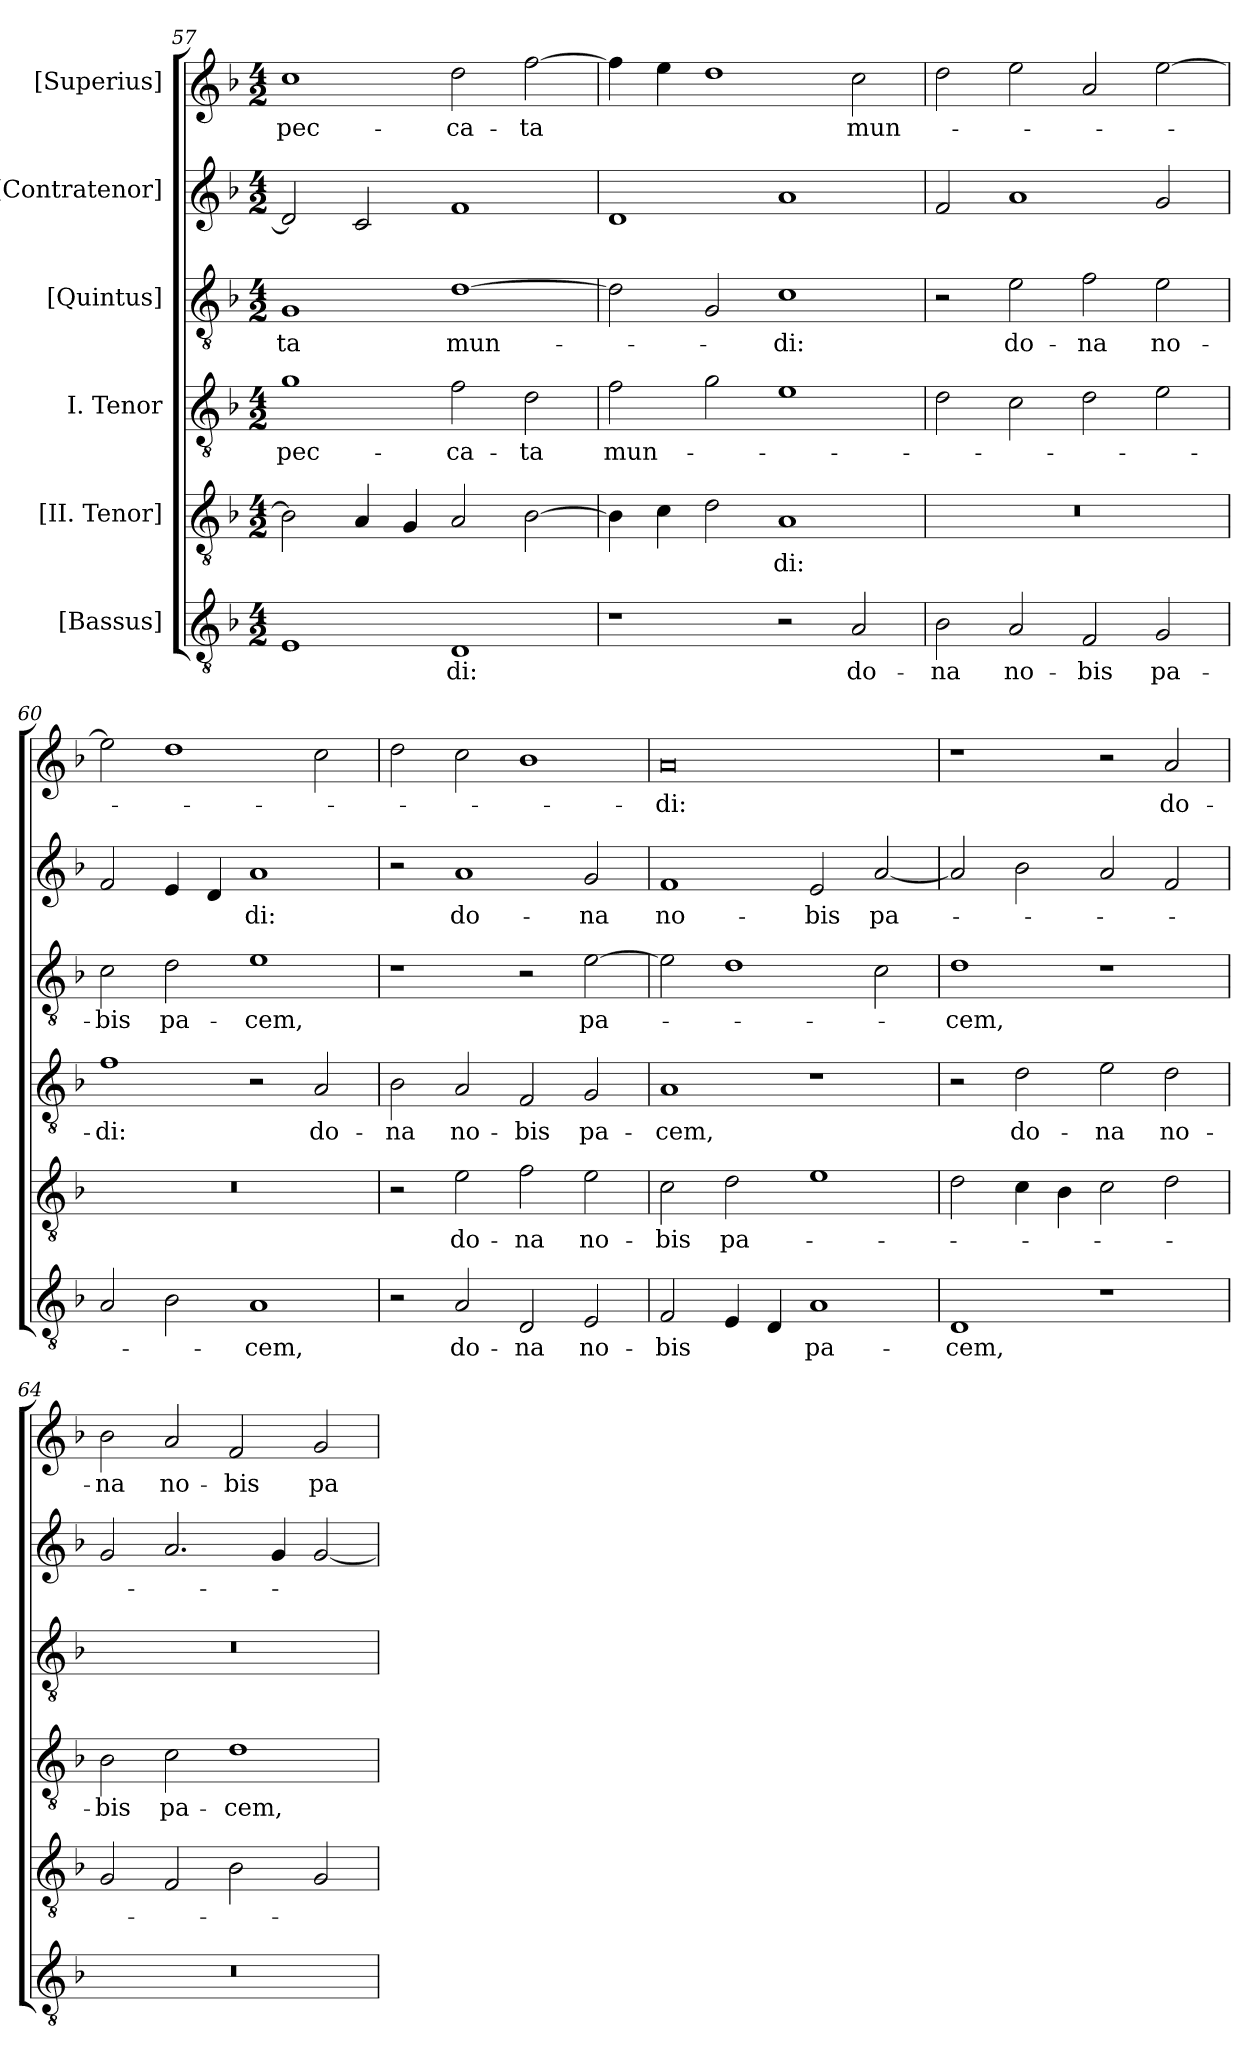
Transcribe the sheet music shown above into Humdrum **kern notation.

**kern	**text	**kern	**text	**kern	**text	**kern	**text	**kern	**text	**kern	**text
*part6	*part6	*part5	*part5	*part4	*part4	*part3	*part3	*part2	*part2	*part1	*part1
*staff6	*staff6	*staff5	*staff5	*staff4	*staff4	*staff3	*staff3	*staff2	*staff2	*staff1	*staff1
*I"[Bassus]	*	*I"[II. Tenor]	*	*I"I. Tenor	*	*I"[Quintus]	*	*I"[Contratenor]	*	*I"[Superius]	*
*clefGv2	*	*clefGv2	*	*clefGv2	*	*clefGv2	*	*clefG2	*	*clefG2	*
*k[b-]	*	*k[b-]	*	*k[b-]	*	*k[b-]	*	*k[b-]	*	*k[b-]	*
*M4/2	*	*M4/2	*	*M4/2	*	*M4/2	*	*M4/2	*	*M4/2	*
=57	=57	=57	=57	=57	=57	=57	=57	=57	=57	=57	=57
1E/	.	2B-\]	.	1g\	pec-	1G/	-ta	2d/]	.	1cc\	pec-
.	.	4A/	.	.	.	.	.	2c/	.	.	.
.	.	4G/	.	.	.	.	.	.	.	.	.
1D/	-di:	2A/	.	2f\	-ca-	[1d\	mun-	1f/	.	2dd\	-ca-
.	.	[2B-\	.	2d\	-ta	.	.	.	.	[2ff\	-ta
=58	=58	=58	=58	=58	=58	=58	=58	=58	=58	=58	=58
1r	.	4B-\]	.	2f\	mun-	2d\]	.	1d/	.	4ff\]	.
.	.	4c\	.	.	.	.	.	.	.	4ee\	.
.	.	2d\	.	2g\	.	2G/	.	.	.	1dd\	.
2r	.	1A/	-di:	1e\	.	1c\	-di:	1a/	.	.	.
2A/	do-	.	.	.	.	.	.	.	.	2cc\	mun-
=59	=59	=59	=59	=59	=59	=59	=59	=59	=59	=59	=59
2B-\	-na	0r	.	2d\	.	2r	.	2f/	.	2dd\	.
2A/	no-	.	.	2c\	.	2e\	do-	1a/	.	2ee\	.
2F/	-bis	.	.	2d\	.	2f\	-na	.	.	2a/	.
2G/	pa-	.	.	2e\	.	2e\	no-	2g/	.	[2ee\	.
=60	=60	=60	=60	=60	=60	=60	=60	=60	=60	=60	=60
2A/	.	0r	.	1f\	-di:	2c\	-bis	2f/	.	2ee\]	.
2B-\	.	.	.	.	.	2d\	pa-	4e/	.	1dd\	.
.	.	.	.	.	.	.	.	4d/	.	.	.
1A/	-cem,	.	.	2r	.	1e\	-cem,	1a/	-di:	.	.
.	.	.	.	2A/	do-	.	.	.	.	2cc\	.
=61	=61	=61	=61	=61	=61	=61	=61	=61	=61	=61	=61
2r	.	2r	.	2B-\	-na	1r	.	2r	.	2dd\	.
2A/	do-	2e\	do-	2A/	no-	.	.	1a/	do-	2cc\	.
2D/	-na	2f\	-na	2F/	-bis	2r	.	.	.	1b-\	.
2E/	no-	2e\	no-	2G/	pa-	[2e\	pa-	2g/	-na	.	.
=62	=62	=62	=62	=62	=62	=62	=62	=62	=62	=62	=62
2F/	-bis	2c\	-bis	1A/	-cem,	2e\]	.	1f/	no-	0a/	-di:
4E/	.	2d\	pa-	.	.	1d\	.	.	.	.	.
4D/	.	.	.	.	.	.	.	.	.	.	.
1A/	pa-	1e\	.	1r	.	.	.	2e/	-bis	.	.
.	.	.	.	.	.	2c\	.	[2a/	pa-	.	.
=63	=63	=63	=63	=63	=63	=63	=63	=63	=63	=63	=63
1D/	-cem,	2d\	.	2r	.	1d\	-cem,	2a/]	.	1r	.
.	.	4c\	.	2d\	do-	.	.	2b-\	.	.	.
.	.	4B-\	.	.	.	.	.	.	.	.	.
1r	.	2c\	.	2e\	-na	1r	.	2a/	.	2r	.
.	.	2d\	.	2d\	no-	.	.	2f/	.	2a/	do-
=64	=64	=64	=64	=64	=64	=64	=64	=64	=64	=64	=64
0r	.	2G/	.	2B-\	-bis	0r	.	2g/	.	2b-\	-na
.	.	2F/	.	2c\	pa-	.	.	2.a/	.	2a/	no-
.	.	2B-\	.	1d\	-cem,	.	.	.	.	2f/	-bis
.	.	.	.	.	.	.	.	4g/	.	.	.
.	.	2G/	.	.	.	.	.	[2g/	.	2g/	pa-
=	=	=	=	=	=	=	=	=	=	=	=
*-	*-	*-	*-	*-	*-	*-	*-	*-	*-	*-	*-
